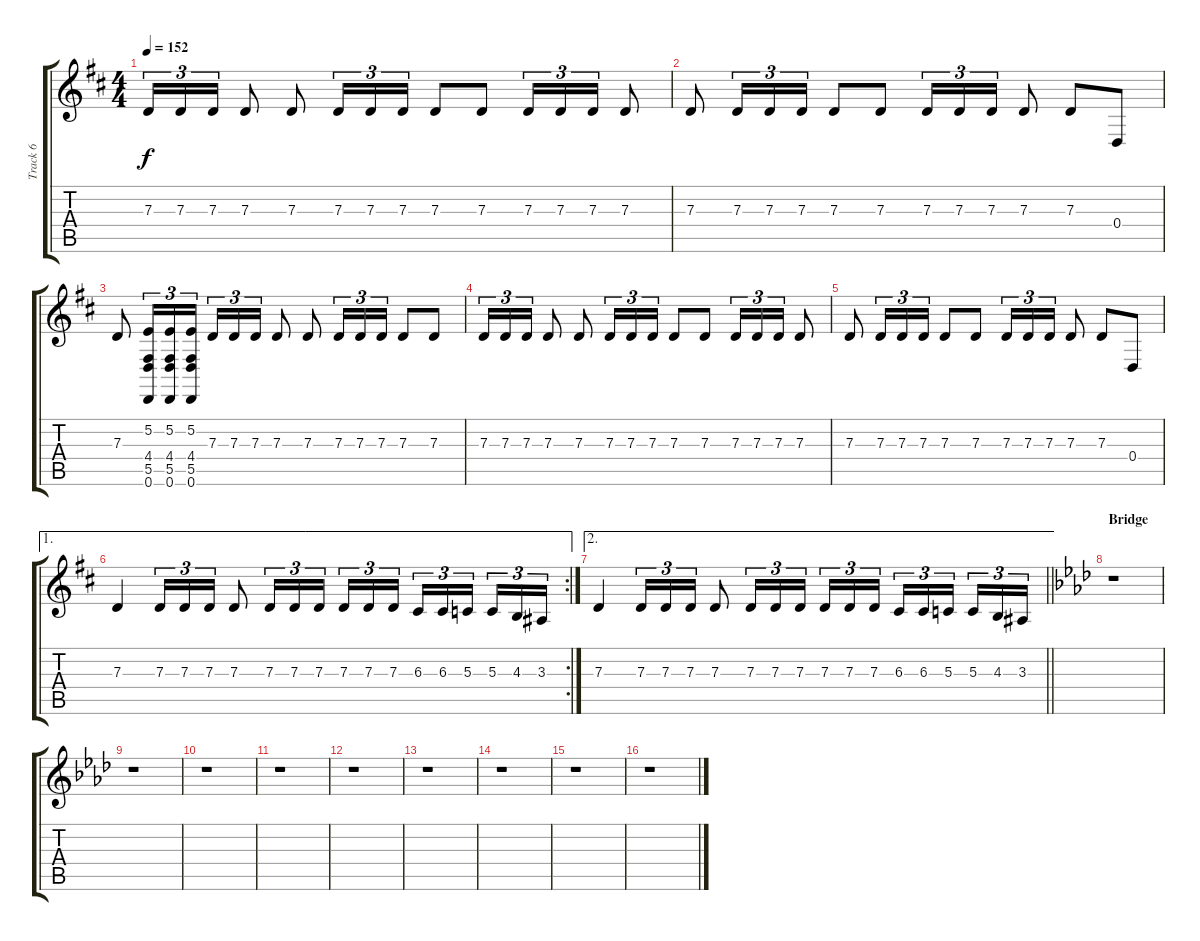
\track ("Track 6" "Track 6") {instrument taikodrum}
\staff {score tabs}
\tuning (E4 B3 G3 D3 A2 D2) {hide}
\ts (4 4)
\tempo 152
\clef g2
\ks d
7.3.16{tu (3 2) dy f} 7.3.16{tu (3 2)} 7.3.16{tu (3 2)} 7.3.8 7.3.8 7.3.16{tu (3 2)} 7.3.16{tu (3 2)} 7.3.16{tu (3 2)} 7.3.8 7.3.8 7.3.16{tu (3 2)} 7.3.16{tu (3 2)} 7.3.16{tu (3 2)} 7.3.8 |
7.3.8 7.3.16{tu (3 2)} 7.3.16{tu (3 2)} 7.3.16{tu (3 2)} 7.3.8 7.3.8 7.3.16{tu (3 2)} 7.3.16{tu (3 2)} 7.3.16{tu (3 2)} 7.3.8 7.3.8 0.4.8 |
7.3.8 (5.2 4.4 5.5 0.6).16{tu (3 2)} (5.2 4.4 5.5 0.6).16{tu (3 2)} (5.2 4.4 5.5 0.6).16{tu (3 2)} 7.3.16{tu (3 2)} 7.3.16{tu (3 2)} 7.3.16{tu (3 2)} 7.3.8 7.3.8 7.3.16{tu (3 2)} 7.3.16{tu (3 2)} 7.3.16{tu (3 2)} 7.3.8 7.3.8 |
7.3.16{tu (3 2)} 7.3.16{tu (3 2)} 7.3.16{tu (3 2)} 7.3.8 7.3.8 7.3.16{tu (3 2)} 7.3.16{tu (3 2)} 7.3.16{tu (3 2)} 7.3.8 7.3.8 7.3.16{tu (3 2)} 7.3.16{tu (3 2)} 7.3.16{tu (3 2)} 7.3.8 |
7.3.8 7.3.16{tu (3 2)} 7.3.16{tu (3 2)} 7.3.16{tu (3 2)} 7.3.8 7.3.8 7.3.16{tu (3 2)} 7.3.16{tu (3 2)} 7.3.16{tu (3 2)} 7.3.8 7.3.8 0.4.8 |
\ae 1
\rc 2
7.3.4 7.3.16{tu (3 2)} 7.3.16{tu (3 2)} 7.3.16{tu (3 2)} 7.3.8 7.3.16{tu (3 2)} 7.3.16{tu (3 2)} 7.3.16{tu (3 2) beam splitsecondary} 7.3.16{tu (3 2)} 7.3.16{tu (3 2)} 7.3.16{tu (3 2)} 6.3.16{tu (3 2)} 6.3.16{tu (3 2)} 5.3.16{tu (3 2) beam splitsecondary} 5.3.16{tu (3 2)} 4.3.16{tu (3 2)} 3.3.16{tu (3 2)} |
\ae 2
\barLineRight lightlight
7.3.4 7.3.16{tu (3 2)} 7.3.16{tu (3 2)} 7.3.16{tu (3 2)} 7.3.8 7.3.16{tu (3 2)} 7.3.16{tu (3 2)} 7.3.16{tu (3 2) beam splitsecondary} 7.3.16{tu (3 2)} 7.3.16{tu (3 2)} 7.3.16{tu (3 2)} 6.3.16{tu (3 2)} 6.3.16{tu (3 2)} 5.3.16{tu (3 2) beam splitsecondary} 5.3.16{tu (3 2)} 4.3.16{tu (3 2)} 3.3.16{tu (3 2)} |
\section ("" "Bridge")
\ks fminor
r.1 |
r.1 |
r.1 |
r.1 |
r.1 |
r.1 |
r.1 |
r.1 |
r.1
